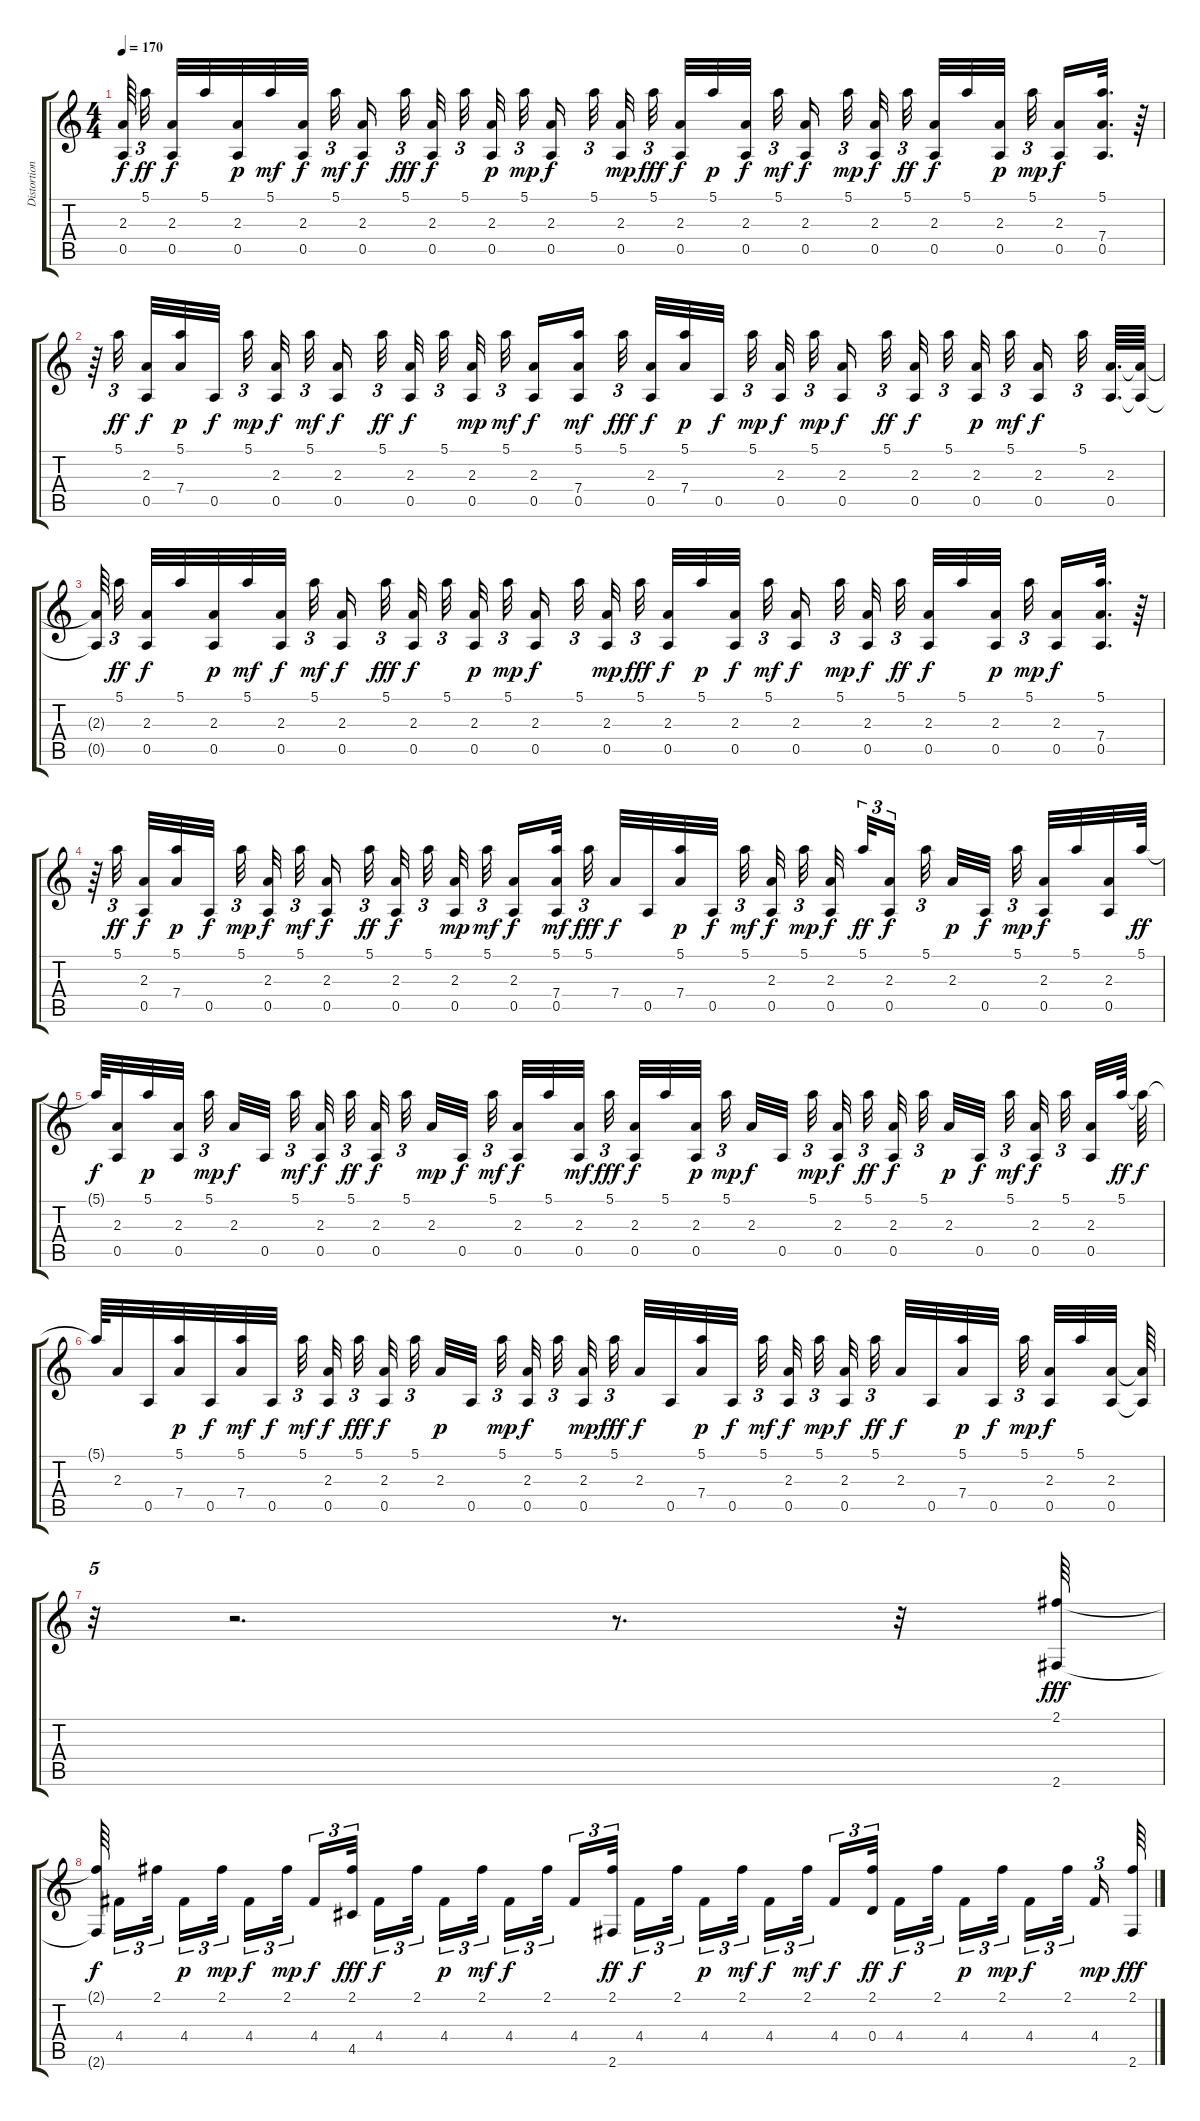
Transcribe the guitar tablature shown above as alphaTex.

\track ("Distortion guitar 1" "Distortion") {instrument distortionguitar}
\staff {score tabs}
\tuning (E4 B3 G3 D3 A2 E2) {hide}
\ts (4 4)
\tempo 170
\clef g2
\ks c
(2.3{t} 0.5{t}).64{dy f} 5.1.32{tu (3 2) dy ff} (2.3 0.5).32{dy f} 5.1.32 (2.3 0.5).32{dy p} 5.1.32{dy mf} (2.3 0.5).32{dy f} 5.1.32{tu (3 2) dy mf} (2.3 0.5).16{dy f} 5.1.32{tu (3 2) dy fff} (2.3 0.5).32{dy f} 5.1.32{tu (3 2)} (2.3 0.5).32{dy p} 5.1.32{tu (3 2) dy mp} (2.3 0.5).16{dy f} 5.1.32{tu (3 2)} (2.3 0.5).32{dy mp} 5.1.32{tu (3 2) dy fff} (2.3 0.5).32{dy f} 5.1.32{dy p} (2.3 0.5).32{dy f} 5.1.32{tu (3 2) dy mf} (2.3 0.5).16{dy f} 5.1.32{tu (3 2) dy mp} (2.3 0.5).32{dy f} 5.1.32{tu (3 2) dy ff} (2.3 0.5).32{dy f} 5.1.32 (2.3 0.5).32{dy p} 5.1.32{tu (3 2) dy mp} (2.3 0.5).16{dy f} (5.1 7.4 0.5).32{d} r.64 |
r.64 5.1.32{tu (3 2) dy ff} (2.3 0.5).32{dy f} (5.1 7.4).32{dy p} 0.5.32{dy f} 5.1.32{tu (3 2) dy mp} (2.3 0.5).32{dy f} 5.1.32{tu (3 2) dy mf} (2.3 0.5).16{dy f} 5.1.32{tu (3 2) dy ff} (2.3 0.5).32{dy f} 5.1.32{tu (3 2)} (2.3 0.5).32{dy mp} 5.1.32{tu (3 2) dy mf} (2.3 0.5).16{dy f} (5.1 7.4 0.5).16{dy mf} 5.1.32{tu (3 2) dy fff} (2.3 0.5).32{dy f} (5.1 7.4).32{dy p} 0.5.32{dy f} 5.1.32{tu (3 2) dy mp} (2.3 0.5).32{dy f} 5.1.32{tu (3 2) dy mp} (2.3 0.5).16{dy f} 5.1.32{tu (3 2) dy ff} (2.3 0.5).32{dy f} 5.1.32{tu (3 2)} (2.3 0.5).32{dy p} 5.1.32{tu (3 2) dy mf} (2.3 0.5).16{dy f} 5.1.32{tu (3 2)} (2.3 0.5).64{d} (2.3{t} 0.5{t}).64 |
(2.3{t} 0.5{t}).64 5.1.32{tu (3 2) dy ff} (2.3 0.5).32{dy f} 5.1.32 (2.3 0.5).32{dy p} 5.1.32{dy mf} (2.3 0.5).32{dy f} 5.1.32{tu (3 2) dy mf} (2.3 0.5).16{dy f} 5.1.32{tu (3 2) dy fff} (2.3 0.5).32{dy f} 5.1.32{tu (3 2)} (2.3 0.5).32{dy p} 5.1.32{tu (3 2) dy mp} (2.3 0.5).16{dy f} 5.1.32{tu (3 2)} (2.3 0.5).32{dy mp} 5.1.32{tu (3 2) dy fff} (2.3 0.5).32{dy f} 5.1.32{dy p} (2.3 0.5).32{dy f} 5.1.32{tu (3 2) dy mf} (2.3 0.5).16{dy f} 5.1.32{tu (3 2) dy mp} (2.3 0.5).32{dy f} 5.1.32{tu (3 2) dy ff} (2.3 0.5).32{dy f} 5.1.32 (2.3 0.5).32{dy p} 5.1.32{tu (3 2) dy mp} (2.3 0.5).16{dy f} (5.1 7.4 0.5).32{d} r.64 |
r.64 5.1.32{tu (3 2) dy ff} (2.3 0.5).32{dy f} (5.1 7.4).32{dy p} 0.5.32{dy f} 5.1.32{tu (3 2) dy mp} (2.3 0.5).32{dy f} 5.1.32{tu (3 2) dy mf} (2.3 0.5).16{dy f} 5.1.32{tu (3 2) dy ff} (2.3 0.5).32{dy f} 5.1.32{tu (3 2)} (2.3 0.5).32{dy mp} 5.1.32{tu (3 2) dy mf} (2.3 0.5).16{dy f} (5.1 7.4 0.5).32{dy mf} 5.1.32{tu (3 2) dy fff} 7.4.32{dy f} 0.5.32 (5.1 7.4).32{dy p} 0.5.32{dy f} 5.1.32{tu (3 2) dy mf} (2.3 0.5).32{dy f} 5.1.32{tu (3 2) dy mp} (2.3 0.5).32{dy f} 5.1.32{tu (3 2) dy ff} (2.3 0.5).16{tu (3 2) dy f} 5.1.32{tu (3 2)} 2.3.32{dy p} 0.5.32{dy f} 5.1.32{tu (3 2) dy mp} (2.3 0.5).32{dy f} 5.1.32 (2.3 0.5).32 5.1.64{dy ff} |
5.1{t}.64{dy f} (2.3 0.5).32 5.1.32{dy p} (2.3 0.5).32 5.1.32{tu (3 2) dy mp} 2.3.32{dy f} 0.5.32 5.1.32{tu (3 2) dy mf} (2.3 0.5).32{dy f} 5.1.32{tu (3 2) dy ff} (2.3 0.5).32{dy f} 5.1.32{tu (3 2)} 2.3.32{dy mp} 0.5.32{dy f} 5.1.32{tu (3 2) dy mf} (2.3 0.5).32{dy f} 5.1.32 (2.3 0.5).32{dy mf} 5.1.32{tu (3 2) dy fff} (2.3 0.5).32{dy f} 5.1.32 (2.3 0.5).32{dy p} 5.1.32{tu (3 2) dy mp} 2.3.32{dy f} 0.5.32 5.1.32{tu (3 2) dy mp} (2.3 0.5).32{dy f} 5.1.32{tu (3 2) dy ff} (2.3 0.5).32{dy f} 5.1.32{tu (3 2)} 2.3.32{dy p} 0.5.32{dy f} 5.1.32{tu (3 2) dy mf} (2.3 0.5).32{dy f} 5.1.32{tu (3 2)} (2.3 0.5).32 5.1.64{dy ff} 5.1{t}.64{dy f} |
5.1{t}.64 2.3.32 0.5.32 (5.1 7.4).32{dy p} 0.5.32{dy f} (5.1 7.4).32{dy mf} 0.5.32{dy f} 5.1.32{tu (3 2) dy mf} (2.3 0.5).32{dy f} 5.1.32{tu (3 2) dy fff} (2.3 0.5).32{dy f} 5.1.32{tu (3 2)} 2.3.32{dy p} 0.5.32 5.1.32{tu (3 2) dy mp} (2.3 0.5).32{dy f} 5.1.32{tu (3 2)} (2.3 0.5).32{dy mp} 5.1.32{tu (3 2) dy fff} 2.3.32{dy f} 0.5.32 (5.1 7.4).32{dy p} 0.5.32{dy f} 5.1.32{tu (3 2) dy mf} (2.3 0.5).32{dy f} 5.1.32{tu (3 2) dy mp} (2.3 0.5).32{dy f} 5.1.32{tu (3 2) dy ff} 2.3.32{dy f} 0.5.32 (5.1 7.4).32{dy p} 0.5.32{dy f} 5.1.32{tu (3 2) dy mp} (2.3 0.5).32{dy f} 5.1.32 (2.3 0.5).32 (2.3{t} 0.5{t}).64 |
r.32{tu (5 4)} r.2{d} r.8{d} r.32 (2.1 2.6).64{dy fff} |
(2.1{t} 2.6{t}).64{dy f} 4.4.16{tu (3 2)} 2.1.32{tu (3 2)} 4.4.16{tu (3 2) dy p} 2.1.32{tu (3 2) dy mp} 4.4.16{tu (3 2) dy f} 2.1.32{tu (3 2) dy mp} 4.4.16{tu (3 2) dy f} (2.1 4.5).32{tu (3 2) dy fff} 4.4.16{tu (3 2) dy f} 2.1.32{tu (3 2)} 4.4.16{tu (3 2) dy p} 2.1.32{tu (3 2) dy mf} 4.4.16{tu (3 2) dy f} 2.1.32{tu (3 2)} 4.4.16{tu (3 2)} (2.1 2.6).32{tu (3 2) dy ff} 4.4.16{tu (3 2) dy f} 2.1.32{tu (3 2)} 4.4.16{tu (3 2) dy p} 2.1.32{tu (3 2) dy mf} 4.4.16{tu (3 2) dy f} 2.1.32{tu (3 2) dy mf} 4.4.16{tu (3 2) dy f} (2.1 0.4).32{tu (3 2) dy ff} 4.4.16{tu (3 2) dy f} 2.1.32{tu (3 2)} 4.4.16{tu (3 2) dy p} 2.1.32{tu (3 2) dy mp} 4.4.16{tu (3 2) dy f} 2.1.32{tu (3 2)} 4.4.16{tu (3 2) dy mp} (2.1 2.6).64{dy fff}
